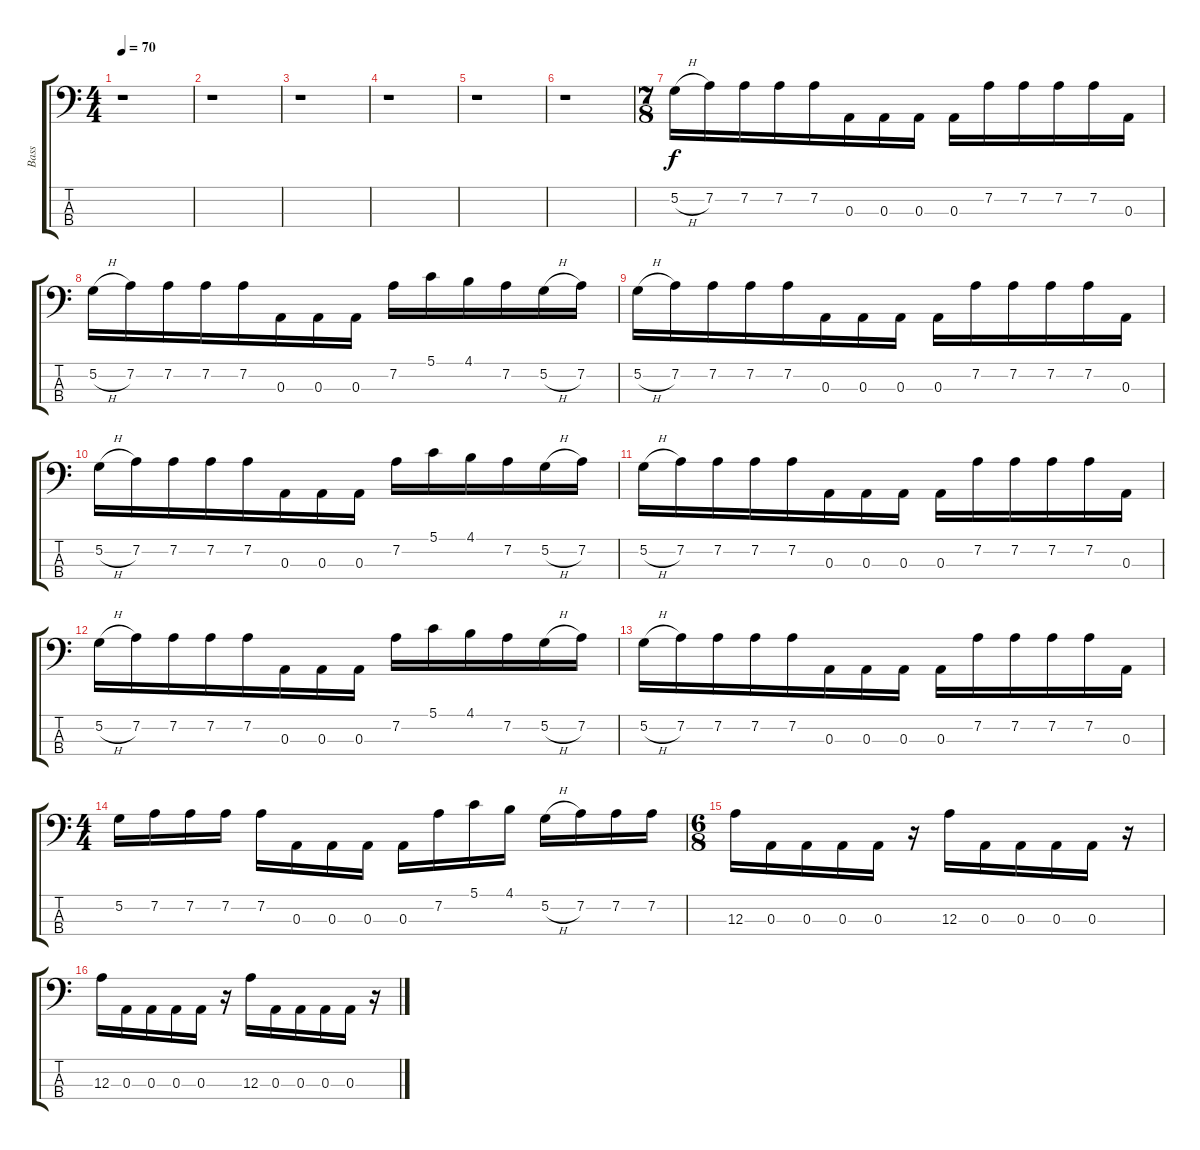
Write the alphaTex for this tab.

\track ("Bass" "Bass") {instrument electricbasspick}
\staff {score tabs}
\tuning (G2 D2 A1 D1) {hide}
\ts (4 4)
\tempo 70
\clef f4
\ks c
r.1{dy f} |
r.1 |
r.1 |
r.1 |
r.1 |
r.1 |
\ts (7 8)
5.2{h}.16 7.2.16 7.2.16 7.2.16 7.2.16 0.3.16 0.3.16 0.3.16 0.3.16 7.2.16 7.2.16 7.2.16 7.2.16 0.3.16 |
5.2{h}.16 7.2.16 7.2.16 7.2.16 7.2.16 0.3.16 0.3.16 0.3.16 7.2.16 5.1.16 4.1.16 7.2.16 5.2{h}.16 7.2.16 |
5.2{h}.16 7.2.16 7.2.16 7.2.16 7.2.16 0.3.16 0.3.16 0.3.16 0.3.16 7.2.16 7.2.16 7.2.16 7.2.16 0.3.16 |
5.2{h}.16 7.2.16 7.2.16 7.2.16 7.2.16 0.3.16 0.3.16 0.3.16 7.2.16 5.1.16 4.1.16 7.2.16 5.2{h}.16 7.2.16 |
5.2{h}.16 7.2.16 7.2.16 7.2.16 7.2.16 0.3.16 0.3.16 0.3.16 0.3.16 7.2.16 7.2.16 7.2.16 7.2.16 0.3.16 |
5.2{h}.16 7.2.16 7.2.16 7.2.16 7.2.16 0.3.16 0.3.16 0.3.16 7.2.16 5.1.16 4.1.16 7.2.16 5.2{h}.16 7.2.16 |
5.2{h}.16 7.2.16 7.2.16 7.2.16 7.2.16 0.3.16 0.3.16 0.3.16 0.3.16 7.2.16 7.2.16 7.2.16 7.2.16 0.3.16 |
\ts (4 4)
5.2.16 7.2.16 7.2.16 7.2.16 7.2.16 0.3.16 0.3.16 0.3.16 0.3.16 7.2.16 5.1.16 4.1.16 5.2{h}.16 7.2.16 7.2.16 7.2.16 |
\ts (6 8)
12.3.16 0.3.16 0.3.16 0.3.16 0.3.16 r.16 12.3.16 0.3.16 0.3.16 0.3.16 0.3.16 r.16 |
12.3.16 0.3.16 0.3.16 0.3.16 0.3.16 r.16 12.3.16 0.3.16 0.3.16 0.3.16 0.3.16 r.16
